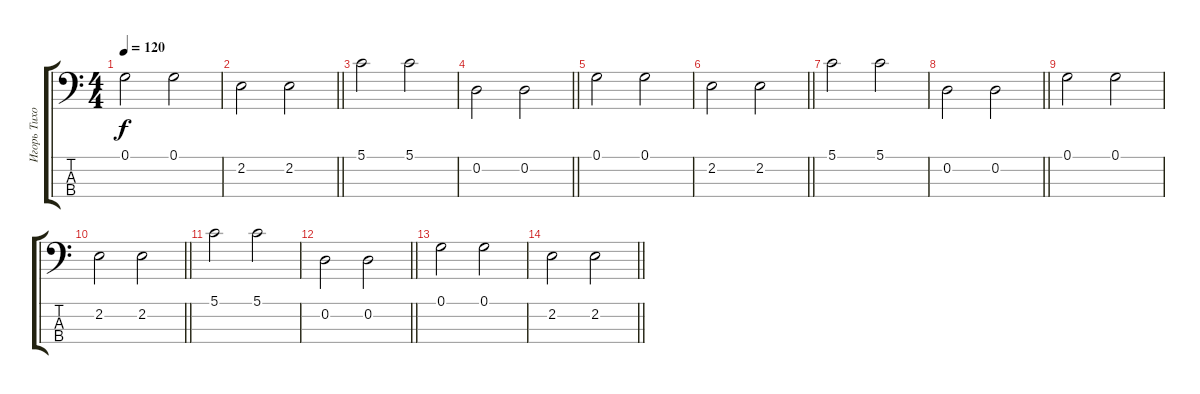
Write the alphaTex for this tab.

\track ("Игорь Тихомиров" "Игорь Тихо") {instrument electricbassfinger}
\staff {score tabs}
\tuning (G2 D2 A1 E1) {hide}
\ts (4 4)
\tempo 120
\clef f4
\ks c
0.1.2{dy f} 0.1.2 |
\barLineRight lightlight
2.2.2 2.2.2 |
5.1.2 5.1.2 |
\barLineRight lightlight
0.2.2 0.2.2 |
0.1.2 0.1.2 |
\barLineRight lightlight
2.2.2 2.2.2 |
5.1.2 5.1.2 |
\barLineRight lightlight
0.2.2 0.2.2 |
0.1.2 0.1.2 |
\barLineRight lightlight
2.2.2 2.2.2 |
5.1.2{volume 9} 5.1.2 |
\barLineRight lightlight
0.2.2{volume 8} 0.2.2 |
0.1.2{volume 6} 0.1.2 |
\barLineRight lightlight
2.2.2{volume 4} 2.2.2
